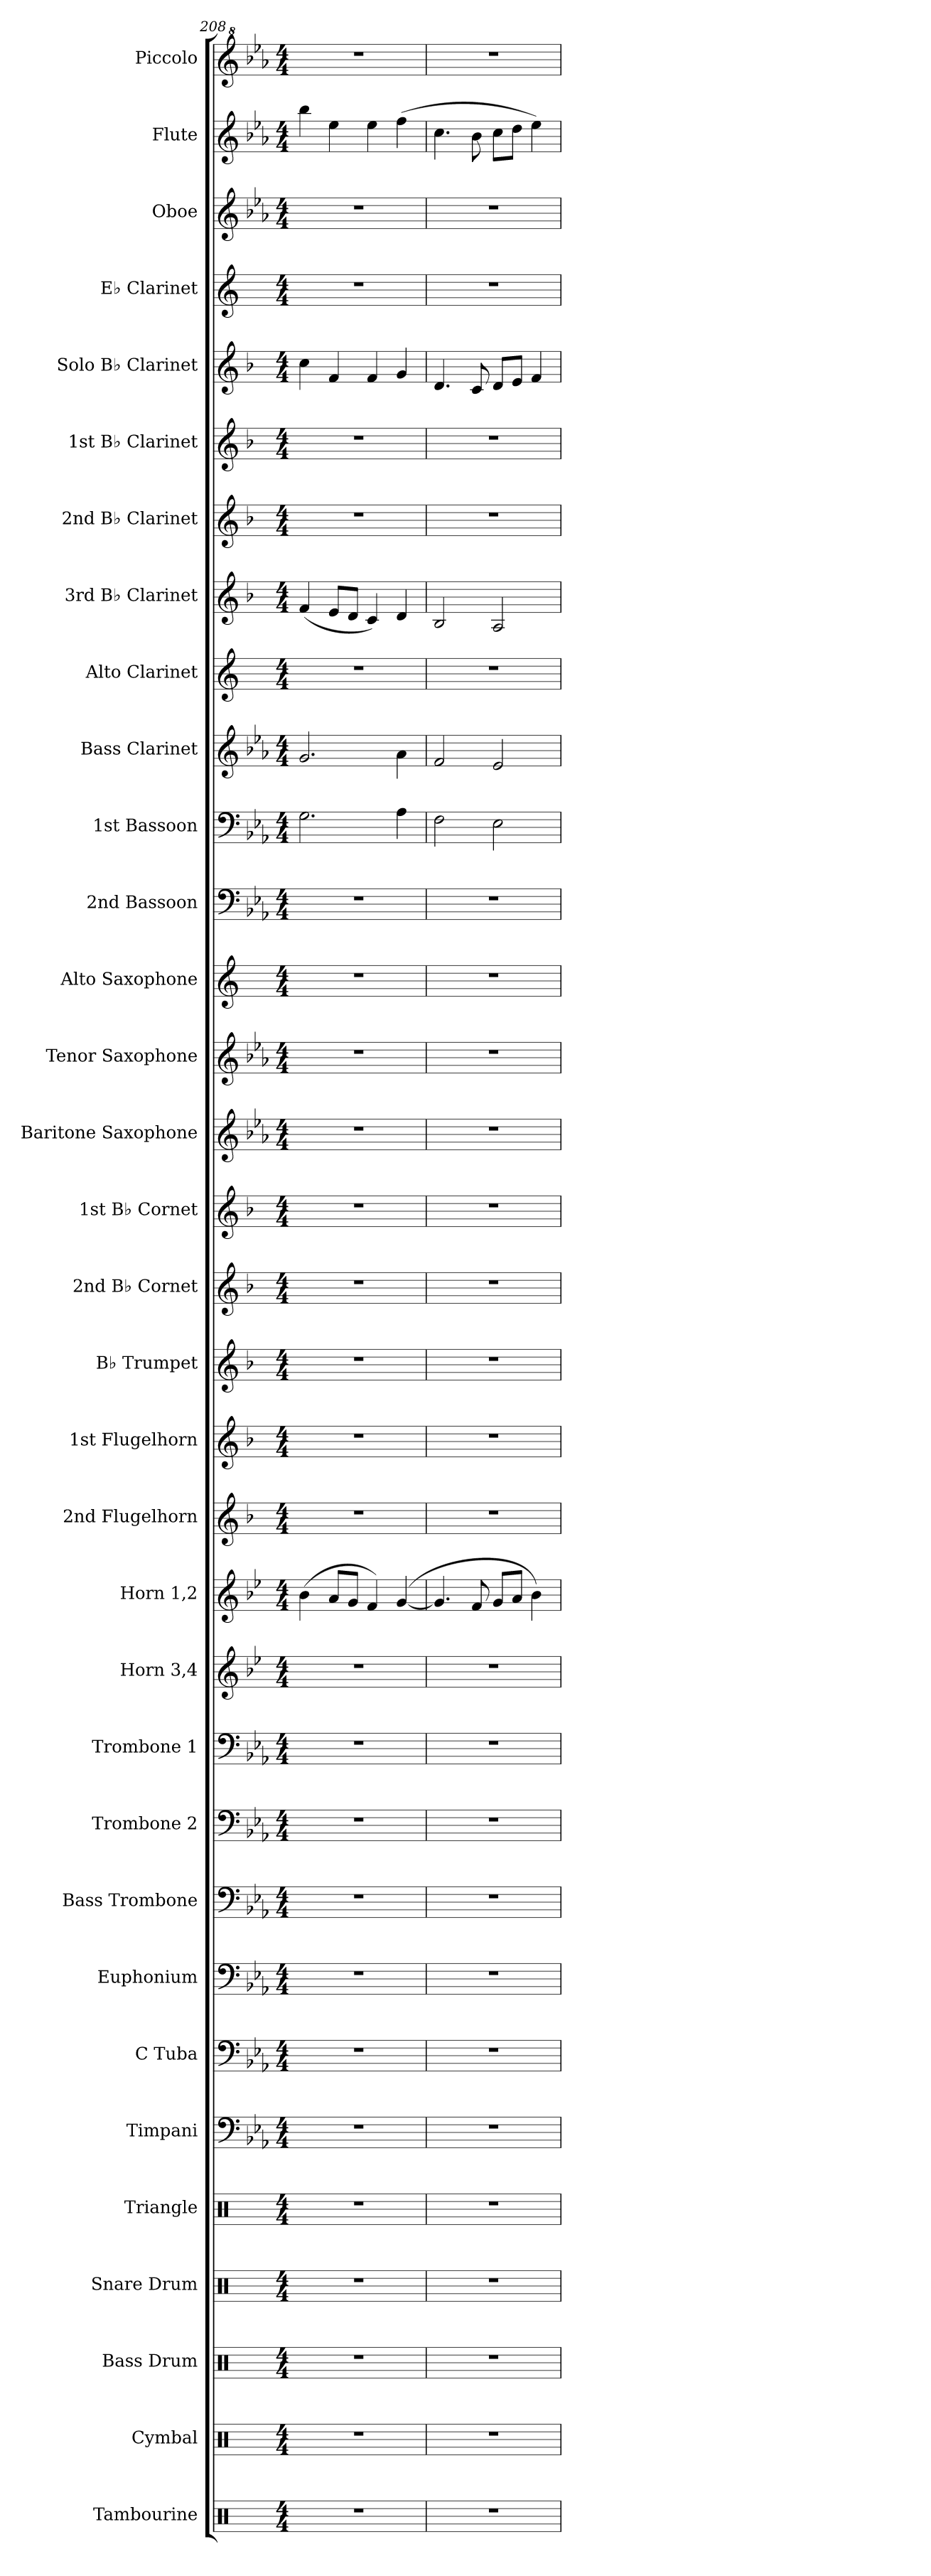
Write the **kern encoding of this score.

**kern	**kern	**kern	**kern	**kern	**kern	**kern	**kern	**kern	**kern	**kern	**kern	**kern	**kern	**kern	**kern	**kern	**kern	**kern	**kern	**kern	**kern	**kern	**kern	**kern	**kern	**kern	**kern	**kern	**kern	**kern	**kern	**kern
*part33	*part32	*part31	*part30	*part29	*part28	*part27	*part26	*part25	*part24	*part23	*part22	*part21	*part20	*part19	*part18	*part17	*part16	*part15	*part14	*part13	*part12	*part11	*part10	*part9	*part8	*part7	*part6	*part5	*part4	*part3	*part2	*part1
*staff33	*staff32	*staff31	*staff30	*staff29	*staff28	*staff27	*staff26	*staff25	*staff24	*staff23	*staff22	*staff21	*staff20	*staff19	*staff18	*staff17	*staff16	*staff15	*staff14	*staff13	*staff12	*staff11	*staff10	*staff9	*staff8	*staff7	*staff6	*staff5	*staff4	*staff3	*staff2	*staff1
*I"Tambourine	*I"Cymbal	*I"Bass Drum	*I"Snare Drum	*I"Triangle	*I"Timpani	*I"C Tuba	*I"Euphonium	*I"Bass Trombone	*I"Trombone 2	*I"Trombone 1	*I"Horn 3,4	*I"Horn 1,2	*I"2nd Flugelhorn	*I"1st Flugelhorn	*I"B♭ Trumpet	*I"2nd B♭ Cornet	*I"1st B♭ Cornet	*I"Baritone Saxophone	*I"Tenor Saxophone	*I"Alto Saxophone	*I"2nd Bassoon	*I"1st Bassoon	*I"Bass Clarinet	*I"Alto Clarinet	*I"3rd B♭ Clarinet	*I"2nd B♭ Clarinet	*I"1st B♭ Clarinet	*I"Solo B♭ Clarinet	*I"E♭ Clarinet	*I"Oboe	*I"Flute	*I"Piccolo
*I'Tamb.	*I'Cym.	*I'B. Dr.	*I'Sn. Dr.	*I'Trgl.	*I'Timp.	*I'C Tu.	*I'Eu.	*I'B. Trb.	*I'Trb. 2	*I'Trb. 1	*I'Hn. 3,4	*I'Hn. 1,2	*I'2nd Flghn.	*I'1st Flghn.	*I'B♭ Tpt.	*I'2nd B♭ Cnt.	*I'1st B♭ Cnt.	*I'Bar. Sax.	*I'T. Sax.	*I'A. Sax.	*I'2nd Bsn.	*I'1st Bsn.	*I'B. Cl.	*I'A. Cl.	*I'3rd B♭ Cl.	*I'2nd B♭ Cl.	*I'1st B♭ Cl.	*I'Solo B♭ Cl.	*I'E♭ Cl.	*I'Ob.	*I'Fl.	*I'Picc.
*clefX	*clefX	*clefX	*clefX	*clefX	*clefF4	*clefF4	*clefF4	*clefF4	*clefF4	*clefF4	*clefG2	*clefG2	*clefG2	*clefG2	*clefG2	*clefG2	*clefG2	*clefG2	*clefG2	*clefG2	*clefF4	*clefF4	*clefG2	*clefG2	*clefG2	*clefG2	*clefG2	*clefG2	*clefG2	*clefG2	*clefG2	*clefG^2
*	*	*	*	*	*	*	*	*	*	*	*ITrd4c7	*ITrd4c7	*ITrd1c2	*ITrd1c2	*ITrd1c2	*ITrd1c2	*ITrd1c2	*ITrd12c21	*ITrd8c14	*ITrd5c9	*	*	*ITrd8c14	*ITrd5c9	*ITrd1c2	*ITrd1c2	*ITrd1c2	*ITrd1c2	*ITrd-2c-3	*	*	*ITrd-7c-12
*k[]	*k[]	*k[]	*k[]	*k[]	*k[b-e-a-]	*k[b-e-a-]	*k[b-e-a-]	*k[b-e-a-]	*k[b-e-a-]	*k[b-e-a-]	*k[b-e-a-]	*k[b-e-a-]	*k[b-e-a-]	*k[b-e-a-]	*k[b-e-a-]	*k[b-e-a-]	*k[b-e-a-]	*k[b-e-a-]	*k[b-e-a-]	*k[b-e-a-]	*k[b-e-a-]	*k[b-e-a-]	*k[b-e-a-]	*k[b-e-a-]	*k[b-e-a-]	*k[b-e-a-]	*k[b-e-a-]	*k[b-e-a-]	*k[b-e-a-]	*k[b-e-a-]	*k[b-e-a-]	*k[b-e-a-]
*C:	*C:	*C:	*C:	*C:	*E-:	*E-:	*E-:	*E-:	*E-:	*E-:	*E-:	*E-:	*E-:	*E-:	*E-:	*E-:	*E-:	*E-:	*E-:	*E-:	*E-:	*E-:	*E-:	*E-:	*E-:	*E-:	*E-:	*E-:	*E-:	*E-:	*E-:	*E-:
*M4/4	*M4/4	*M4/4	*M4/4	*M4/4	*M4/4	*M4/4	*M4/4	*M4/4	*M4/4	*M4/4	*M4/4	*M4/4	*M4/4	*M4/4	*M4/4	*M4/4	*M4/4	*M4/4	*M4/4	*M4/4	*M4/4	*M4/4	*M4/4	*M4/4	*M4/4	*M4/4	*M4/4	*M4/4	*M4/4	*M4/4	*M4/4	*M4/4
=208	=208	=208	=208	=208	=208	=208	=208	=208	=208	=208	=208	=208	=208	=208	=208	=208	=208	=208	=208	=208	=208	=208	=208	=208	=208	=208	=208	=208	=208	=208	=208	=208
1r	1r	1r	1r	1r	1r	1r	1r	1r	1r	1r	1r	(4e-\	1r	1r	1r	1r	1r	1r	1r	1r	1r	2.G\	2.G/	1r	(4e-/	1r	1r	4b-\	1r	1r	4bb-\	1r
.	.	.	.	.	.	.	.	.	.	.	.	8d/L	.	.	.	.	.	.	.	.	.	.	.	.	8d/L	.	.	4e-/	.	.	4ee-\	.
.	.	.	.	.	.	.	.	.	.	.	.	8c/J	.	.	.	.	.	.	.	.	.	.	.	.	8c/J	.	.	.	.	.	.	.
.	.	.	.	.	.	.	.	.	.	.	.	4B-/)	.	.	.	.	.	.	.	.	.	.	.	.	4B-/)	.	.	4e-/	.	.	4ee-\	.
.	.	.	.	.	.	.	.	.	.	.	.	([4c/	.	.	.	.	.	.	.	.	.	4A-\	4A-\	.	4c/	.	.	4f/	.	.	(4ff\	.
=209	=209	=209	=209	=209	=209	=209	=209	=209	=209	=209	=209	=209	=209	=209	=209	=209	=209	=209	=209	=209	=209	=209	=209	=209	=209	=209	=209	=209	=209	=209	=209	=209
1r	1r	1r	1r	1r	1r	1r	1r	1r	1r	1r	1r	4.c/]	1r	1r	1r	1r	1r	1r	1r	1r	1r	2F\	2F/	1r	2A-/	1r	1r	4.c/	1r	1r	4.cc\	1r
.	.	.	.	.	.	.	.	.	.	.	.	8B-/	.	.	.	.	.	.	.	.	.	.	.	.	.	.	.	8B-/	.	.	8b-\	.
.	.	.	.	.	.	.	.	.	.	.	.	8c/L	.	.	.	.	.	.	.	.	.	2E-\	2E-/	.	2G/	.	.	8c/L	.	.	8cc\L	.
.	.	.	.	.	.	.	.	.	.	.	.	8d/J	.	.	.	.	.	.	.	.	.	.	.	.	.	.	.	8d/J	.	.	8dd\J	.
.	.	.	.	.	.	.	.	.	.	.	.	4e-\)	.	.	.	.	.	.	.	.	.	.	.	.	.	.	.	4e-/	.	.	4ee-\)	.
=	=	=	=	=	=	=	=	=	=	=	=	=	=	=	=	=	=	=	=	=	=	=	=	=	=	=	=	=	=	=	=	=
*-	*-	*-	*-	*-	*-	*-	*-	*-	*-	*-	*-	*-	*-	*-	*-	*-	*-	*-	*-	*-	*-	*-	*-	*-	*-	*-	*-	*-	*-	*-	*-	*-
